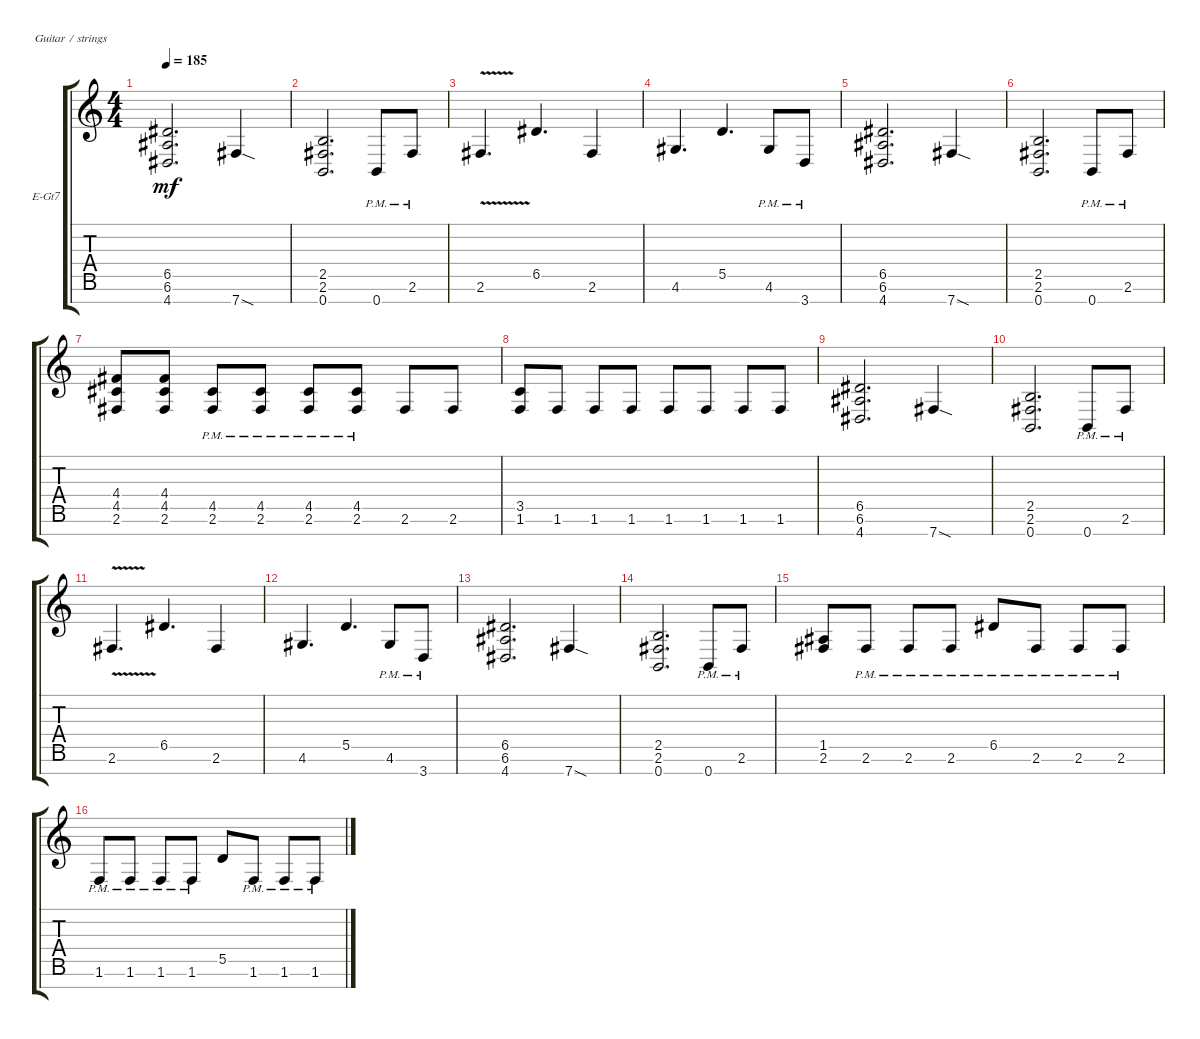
\defaultSystemsLayout 4
\bracketExtendMode groupsimilarinstruments
\firstSystemTrackNameOrientation horizontal
\otherSystemsTrackNameOrientation horizontal
\track ("Rhythm Guitar" "E-Gt7") {instrument overdrivenguitar}
\staff {score tabs}
\tuning (E4 B3 G3 D3 A2 E2 B1)
\ts (4 4)
\tempo 185
\clef g2
\ks c
(4.7 6.6 6.5).2{d dy mf} 7.7{sod}.4 |
(0.7 2.6 2.5).2{d} 0.7{pm}.8 2.6{pm}.8 |
2.6{v}.4{d} 6.5.4{d} 2.6.4 |
4.6.4{d} 5.5.4{d} 4.6{pm}.8 3.7{pm}.8 |
(4.7 6.6 6.5).2{d} 7.7{sod}.4 |
(0.7 2.6 2.5).2{d} 0.7{pm}.8 2.6{pm}.8 |
(2.6 4.5 4.4).8 (2.6 4.5 4.4).8 (2.6{pm} 4.5{pm}).8 (2.6{pm} 4.5{pm}).8 (2.6{pm} 4.5{pm}).8 (2.6{pm} 4.5{pm}).8 2.6.8 2.6.8 |
(1.6 3.5).8 1.6.8 1.6.8 1.6.8 1.6.8 1.6.8 1.6.8 1.6.8 |
(4.7 6.6 6.5).2{d} 7.7{sod}.4 |
(0.7 2.6 2.5).2{d} 0.7{pm}.8 2.6{pm}.8 |
2.6{v}.4{d} 6.5.4{d} 2.6.4 |
4.6.4{d} 5.5.4{d} 4.6{pm}.8 3.7{pm}.8 |
(4.7 6.6 6.5).2{d} 7.7{sod}.4 |
(0.7 2.6 2.5).2{d} 0.7{pm}.8 2.6{pm}.8 |
(2.6 1.5).8 2.6{pm}.8 2.6{pm}.8 2.6{pm}.8 6.5{pm}.8 2.6{pm}.8 2.6{pm}.8 2.6{pm}.8 |
1.6{pm}.8 1.6{pm}.8 1.6{pm}.8 1.6{pm}.8 5.5.8 1.6{pm}.8 1.6{pm}.8 1.6{pm}.8
